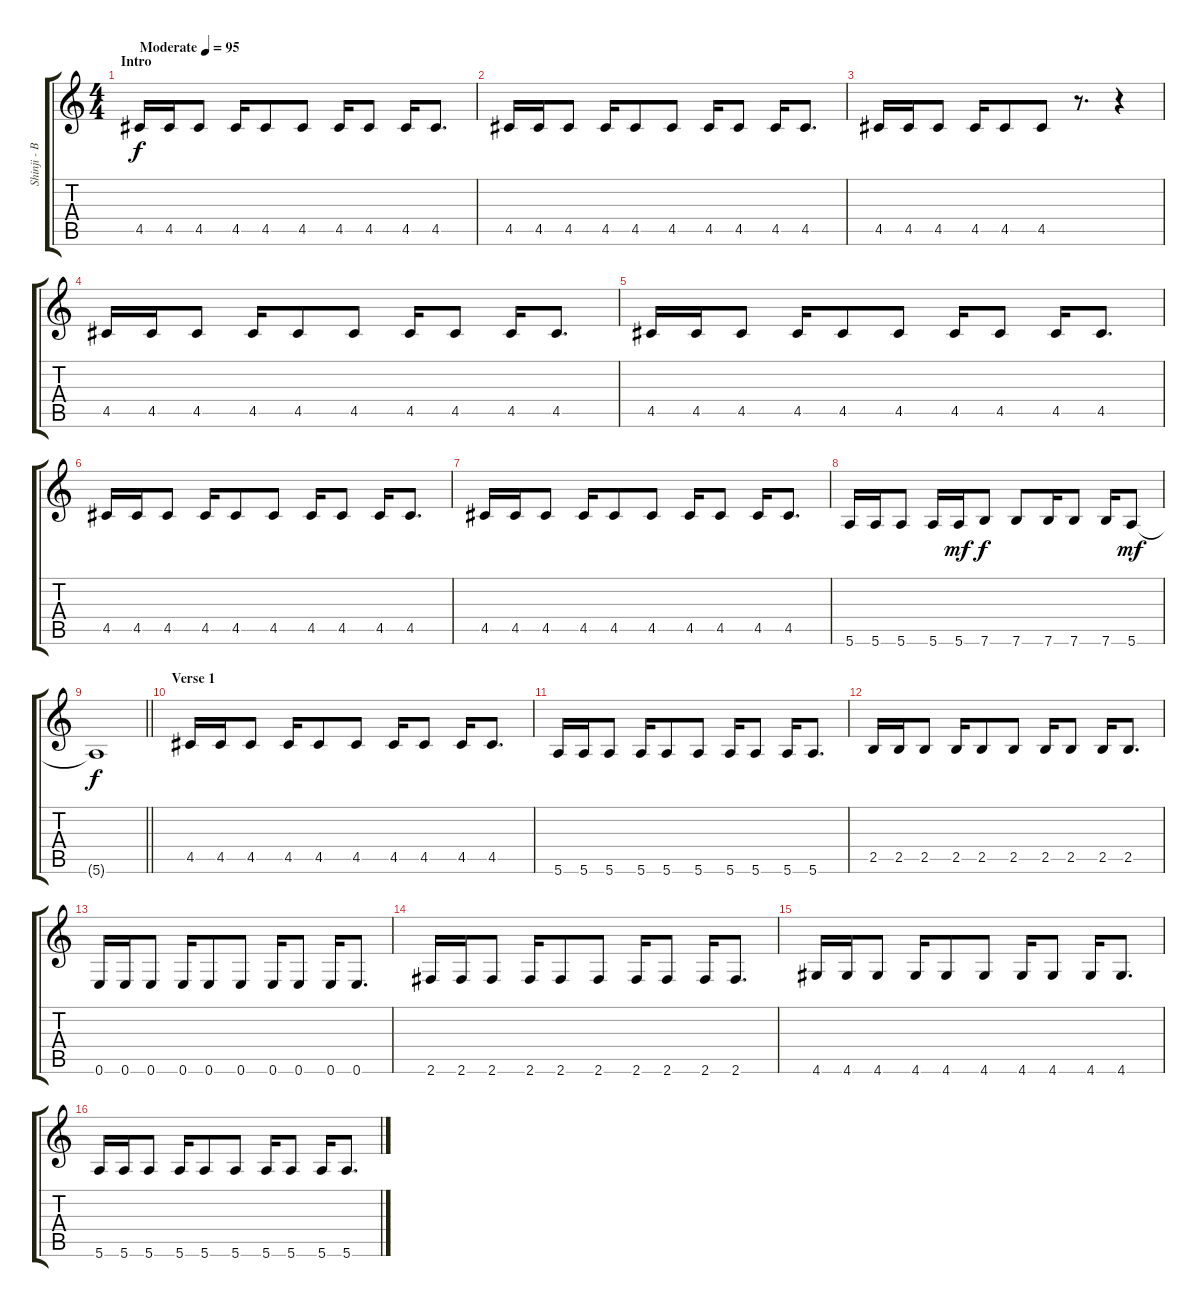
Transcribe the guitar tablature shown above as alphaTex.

\track ("Shinji - BG muted" "Shinji - B") {instrument electricguitarmuted}
\staff {score tabs}
\tuning (E4 B3 G3 D3 A2 E2) {hide}
\ts (4 4)
\section ("" "Intro")
\tempo (95 "Moderate")
\clef g2
\ks c
4.5.16{dy f instrument electricguitarmuted} 4.5.16 4.5.8 4.5.16 4.5.8 4.5.8 4.5.16 4.5.8 4.5.16 4.5.8{d} |
4.5.16 4.5.16 4.5.8 4.5.16 4.5.8 4.5.8 4.5.16 4.5.8 4.5.16 4.5.8{d} |
4.5.16 4.5.16 4.5.8 4.5.16 4.5.8 4.5.8 r.8{d} r.4 |
4.5.16 4.5.16 4.5.8 4.5.16 4.5.8 4.5.8 4.5.16 4.5.8 4.5.16 4.5.8{d} |
4.5.16 4.5.16 4.5.8 4.5.16 4.5.8 4.5.8 4.5.16 4.5.8 4.5.16 4.5.8{d} |
4.5.16 4.5.16 4.5.8 4.5.16 4.5.8 4.5.8 4.5.16 4.5.8 4.5.16 4.5.8{d} |
4.5.16 4.5.16 4.5.8 4.5.16 4.5.8 4.5.8 4.5.16 4.5.8 4.5.16 4.5.8{d} |
5.6.16 5.6.16 5.6.8 5.6.16 5.6.16{dy mf} 7.6.8{dy f} 7.6.8 7.6.16 7.6.8 7.6.16 5.6.8{dy mf} |
\barLineRight lightlight
5.6{t}.1{dy f} |
\section ("" "Verse 1")
4.5.16 4.5.16 4.5.8 4.5.16 4.5.8 4.5.8 4.5.16 4.5.8 4.5.16 4.5.8{d} |
5.6.16 5.6.16 5.6.8 5.6.16 5.6.8 5.6.8 5.6.16 5.6.8 5.6.16 5.6.8{d} |
2.5.16 2.5.16 2.5.8 2.5.16 2.5.8 2.5.8 2.5.16 2.5.8 2.5.16 2.5.8{d} |
0.6.16 0.6.16 0.6.8 0.6.16 0.6.8 0.6.8 0.6.16 0.6.8 0.6.16 0.6.8{d} |
2.6.16 2.6.16 2.6.8 2.6.16 2.6.8 2.6.8 2.6.16 2.6.8 2.6.16 2.6.8{d} |
4.6.16 4.6.16 4.6.8 4.6.16 4.6.8 4.6.8 4.6.16 4.6.8 4.6.16 4.6.8{d} |
5.6.16 5.6.16 5.6.8 5.6.16 5.6.8 5.6.8 5.6.16 5.6.8 5.6.16 5.6.8{d}
